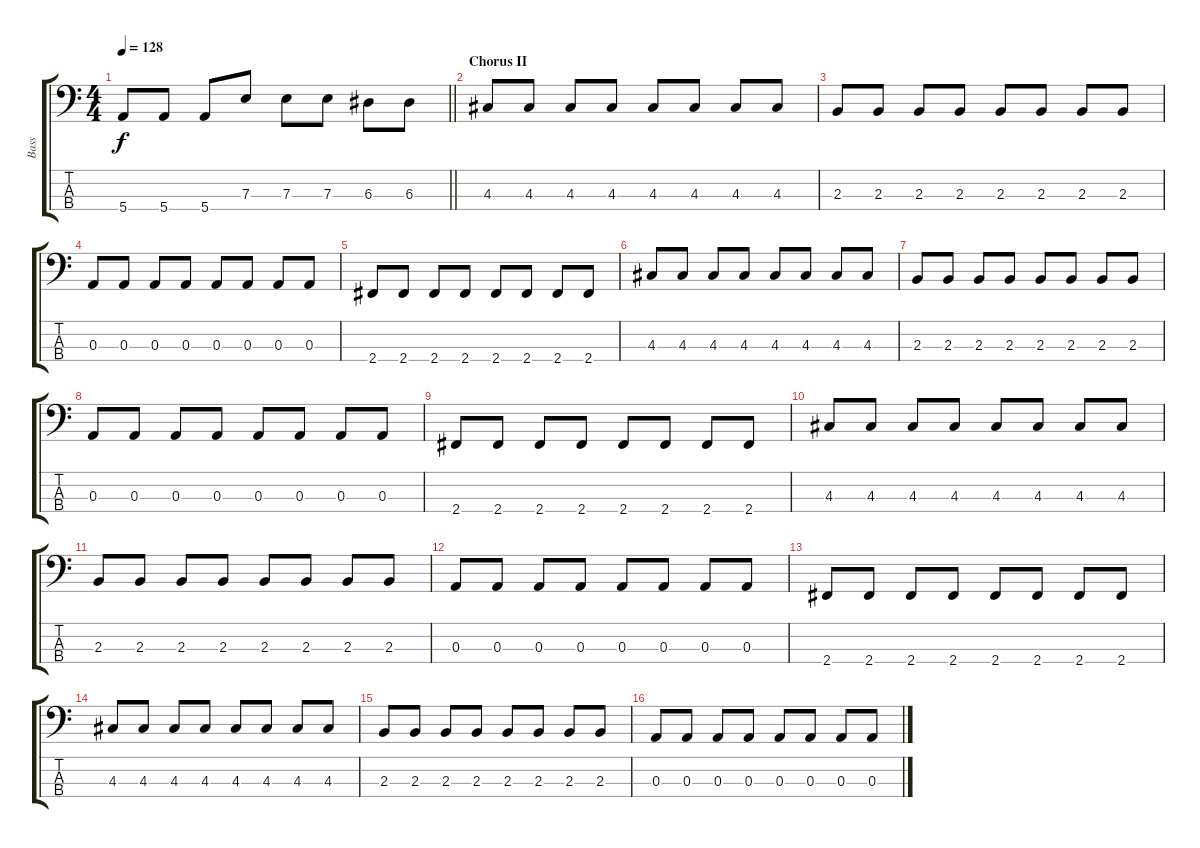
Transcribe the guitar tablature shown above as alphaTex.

\track ("Bass" "Bass") {instrument electricbassfinger}
\staff {score tabs}
\tuning (G2 D2 A1 E1) {hide}
\ts (4 4)
\tempo 128
\clef f4
\barLineRight lightlight
\ks c
5.4.8{dy f} 5.4.8 5.4.8 7.3.8 7.3.8 7.3.8 6.3.8 6.3.8 |
\section ("" "Chorus II")
4.3.8 4.3.8 4.3.8 4.3.8 4.3.8 4.3.8 4.3.8 4.3.8 |
2.3.8 2.3.8 2.3.8 2.3.8 2.3.8 2.3.8 2.3.8 2.3.8 |
0.3.8 0.3.8 0.3.8 0.3.8 0.3.8 0.3.8 0.3.8 0.3.8 |
2.4.8 2.4.8 2.4.8 2.4.8 2.4.8 2.4.8 2.4.8 2.4.8 |
4.3.8 4.3.8 4.3.8 4.3.8 4.3.8 4.3.8 4.3.8 4.3.8 |
2.3.8 2.3.8 2.3.8 2.3.8 2.3.8 2.3.8 2.3.8 2.3.8 |
0.3.8 0.3.8 0.3.8 0.3.8 0.3.8 0.3.8 0.3.8 0.3.8 |
2.4.8 2.4.8 2.4.8 2.4.8 2.4.8 2.4.8 2.4.8 2.4.8 |
4.3.8 4.3.8 4.3.8 4.3.8 4.3.8 4.3.8 4.3.8 4.3.8 |
2.3.8 2.3.8 2.3.8 2.3.8 2.3.8 2.3.8 2.3.8 2.3.8 |
0.3.8 0.3.8 0.3.8 0.3.8 0.3.8 0.3.8 0.3.8 0.3.8 |
2.4.8 2.4.8 2.4.8 2.4.8 2.4.8 2.4.8 2.4.8 2.4.8 |
4.3.8 4.3.8 4.3.8 4.3.8 4.3.8 4.3.8 4.3.8 4.3.8 |
2.3.8 2.3.8 2.3.8 2.3.8 2.3.8 2.3.8 2.3.8 2.3.8 |
0.3.8 0.3.8 0.3.8 0.3.8 0.3.8 0.3.8 0.3.8 0.3.8
